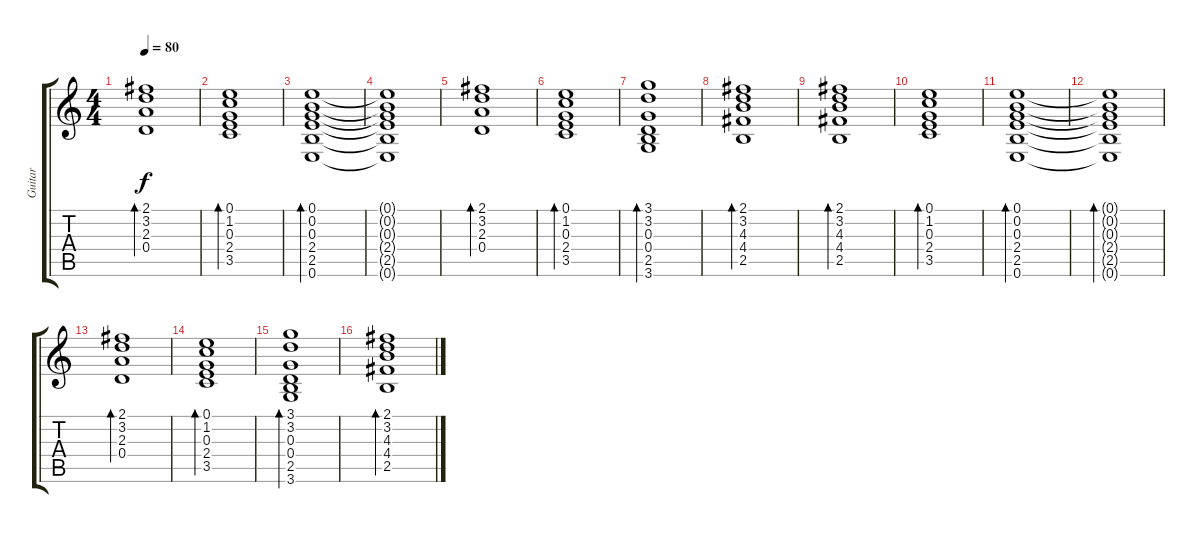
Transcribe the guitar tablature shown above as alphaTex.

\track ("Guitar" "Guitar") {instrument acousticguitarsteel}
\staff {score tabs}
\tuning (E4 B3 G3 D3 A2 E2) {hide}
\ts (4 4)
\tempo 80
\clef g2
\ks c
(2.1 3.2 2.3 0.4).1{bd 240 dy f} |
(0.1 1.2 0.3 2.4 3.5).1{bd 120} |
(0.1 0.2 0.3 2.4 2.5 0.6).1{bd 120} |
(0.1{t} 0.2{t} 0.3{t} 2.4{t} 2.5{t} 0.6{t}).1 |
(2.1 3.2 2.3 0.4).1{bd 240} |
(0.1 1.2 0.3 2.4 3.5).1{bd 120} |
(3.1 3.2 0.3 0.4 2.5 3.6).1{bd 120} |
(2.1 3.2 4.3 4.4 2.5).1{bd 120} |
(2.1 3.2 4.3 4.4 2.5).1{bd 120} |
(0.1 1.2 0.3 2.4 3.5).1{bd 120} |
(0.1 0.2 0.3 2.4 2.5 0.6).1{bd 120} |
(0.1{t} 0.2{t} 0.3{t} 2.4{t} 2.5{t} 0.6{t}).1{bd 120} |
(2.1 3.2 2.3 0.4).1{bd 240} |
(0.1 1.2 0.3 2.4 3.5).1{bd 120} |
(3.1 3.2 0.3 0.4 2.5 3.6).1{bd 120} |
(2.1 3.2 4.3 4.4 2.5).1{bd 120}
